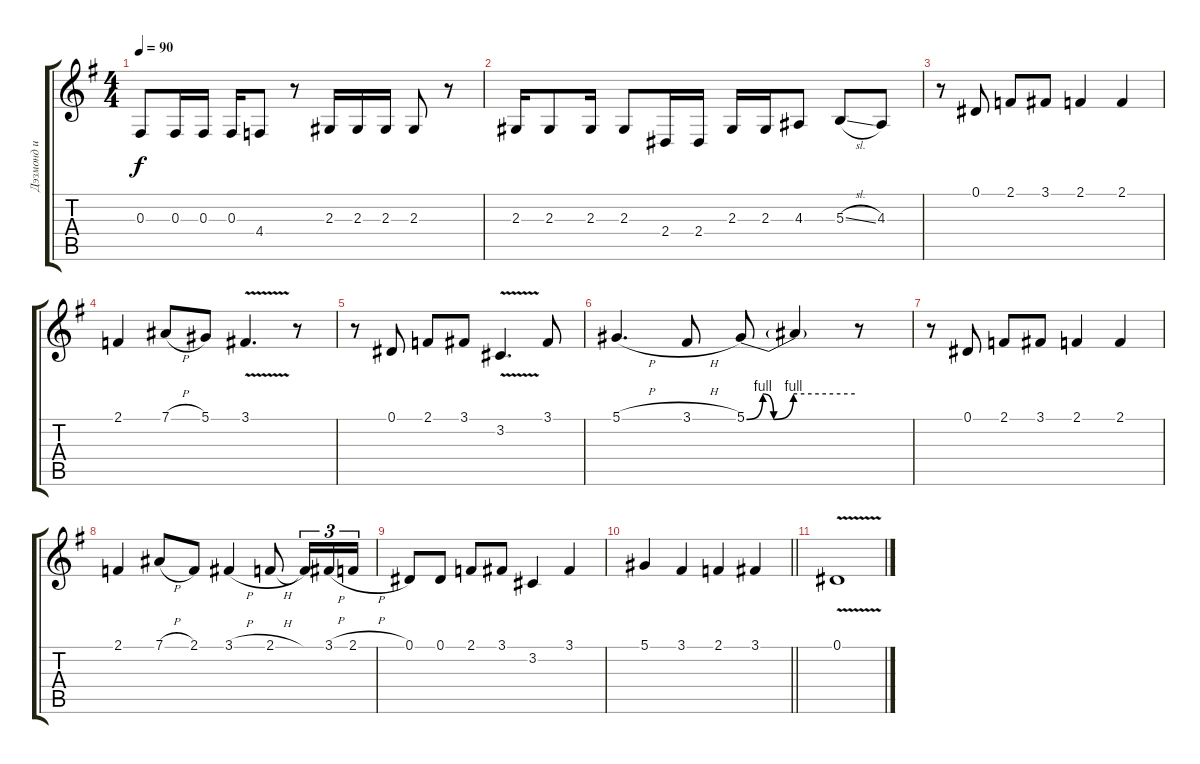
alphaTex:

\track ("Дэзмонд и Торвальд) Беркут) " "Дэзмонд и ") {instrument trumpet}
\staff {score tabs}
\tuning (Eb4 Bb3 Gb3 Db3 Ab2 Eb2) {hide}
\ts (4 4)
\tempo 90
\clef g2
\ks eminor
0.3.8{dy f} 0.3.16 0.3.16 0.3.16 4.4.8 r.8 2.3.16 2.3.16 2.3.16 2.3.8 r.8 |
2.3.16 2.3.8 2.3.16 2.3.8 2.4.16 2.4.16 2.3.16 2.3.16 4.3.8 5.3{sl}.8 4.3.8 |
r.8 0.1.8 2.1.8 3.1.8 2.1.4 2.1.4 |
2.1.4 7.1{h}.8 5.1.8 3.1{v}.4{d} r.8 |
r.8 0.1.8 2.1.8 3.1.8 3.2{v}.4{d} 3.1.8 |
5.1{h}.4{d} 3.1{h}.8 5.1{be (custom 0 0 9 4 15 0 26 4 60 4)}.8 5.1{t}.4 r.8 |
r.8 0.1.8 2.1.8 3.1.8 2.1.4 2.1.4 |
2.1.4 7.1{h}.8 2.1.8 3.1{h}.4 2.1{h}.8 2.1{t}.16{tu (3 2)} 3.1{h}.16{tu (3 2)} 2.1{h}.16{tu (3 2)} |
0.1.8 0.1.8 2.1.8 3.1.8 3.2.4 3.1.4 |
\barLineRight lightlight
5.1.4 3.1.4 2.1.4 3.1.4 |
0.1{v}.1
